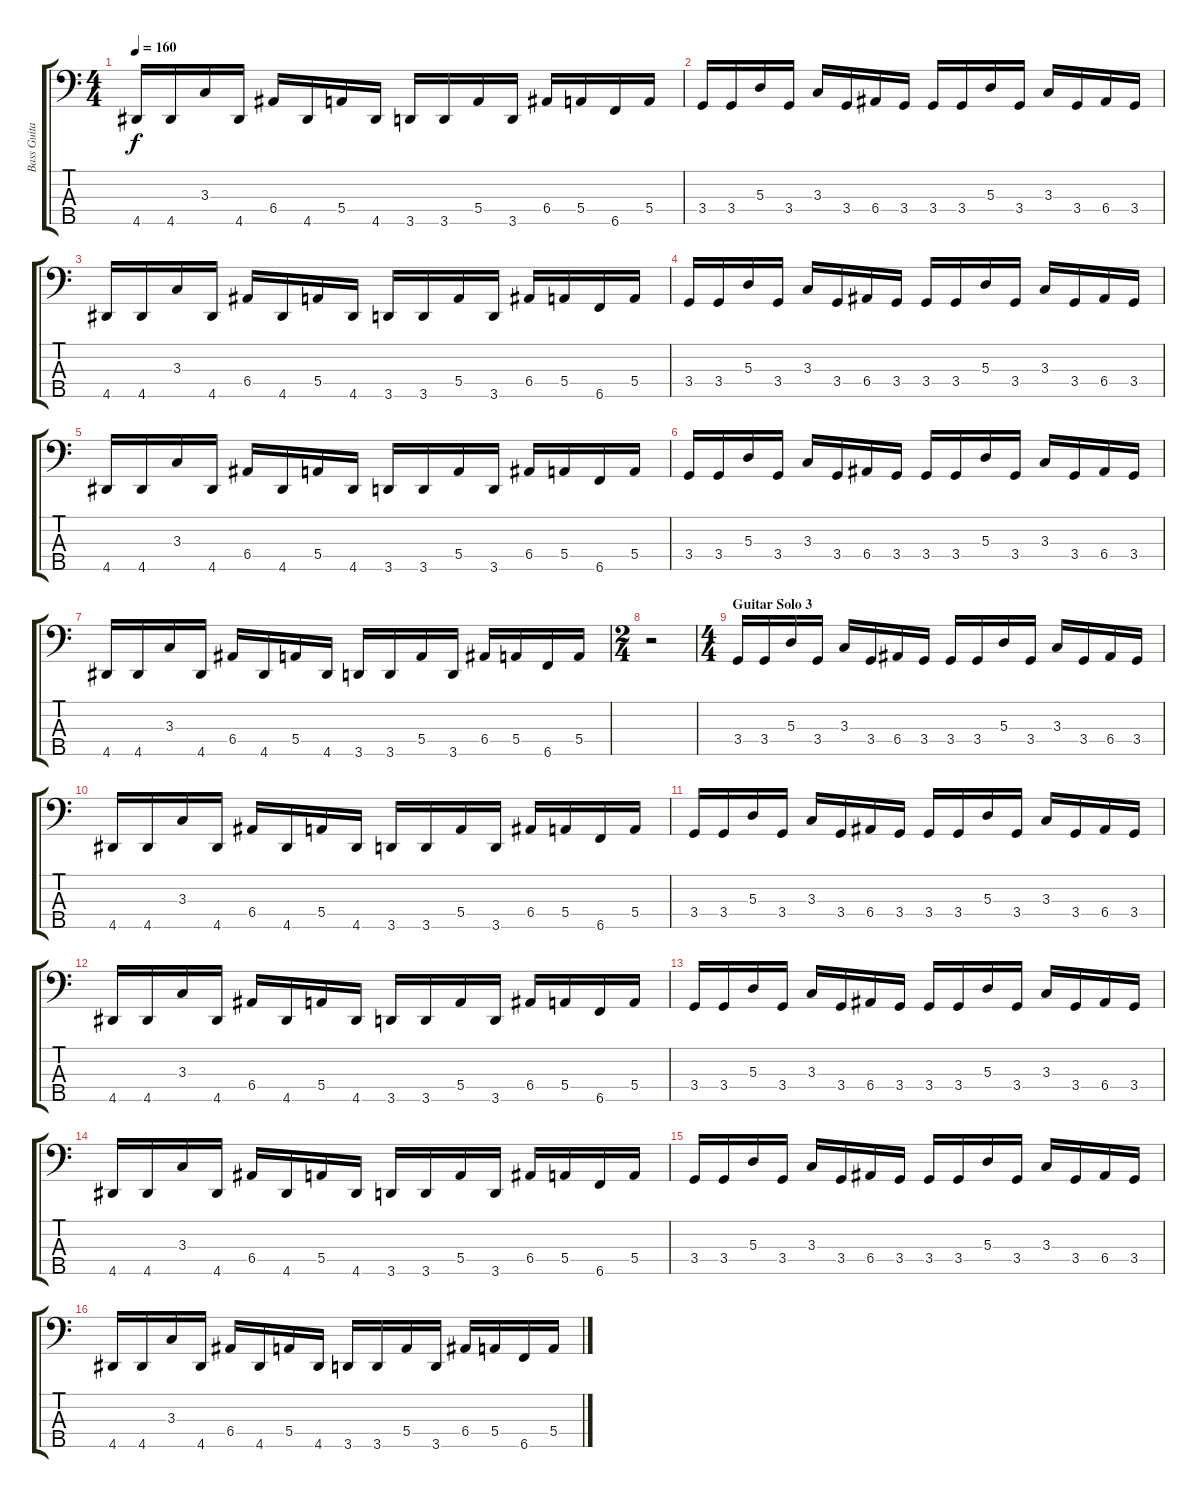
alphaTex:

\track ("Bass Guitar" "Bass Guita") {instrument electricbasspick}
\staff {score tabs}
\tuning (G2 D2 A1 E1 B0) {hide}
\ts (4 4)
\tempo 160
\clef f4
\ks c
4.5.16{dy f} 4.5.16 3.3.16 4.5.16 6.4.16 4.5.16 5.4.16 4.5.16 3.5.16 3.5.16 5.4.16 3.5.16 6.4.16 5.4.16 6.5.16 5.4.16 |
3.4.16 3.4.16 5.3.16 3.4.16 3.3.16 3.4.16 6.4.16 3.4.16 3.4.16 3.4.16 5.3.16 3.4.16 3.3.16 3.4.16 6.4.16 3.4.16 |
4.5.16 4.5.16 3.3.16 4.5.16 6.4.16 4.5.16 5.4.16 4.5.16 3.5.16 3.5.16 5.4.16 3.5.16 6.4.16 5.4.16 6.5.16 5.4.16 |
3.4.16 3.4.16 5.3.16 3.4.16 3.3.16 3.4.16 6.4.16 3.4.16 3.4.16 3.4.16 5.3.16 3.4.16 3.3.16 3.4.16 6.4.16 3.4.16 |
4.5.16 4.5.16 3.3.16 4.5.16 6.4.16 4.5.16 5.4.16 4.5.16 3.5.16 3.5.16 5.4.16 3.5.16 6.4.16 5.4.16 6.5.16 5.4.16 |
3.4.16 3.4.16 5.3.16 3.4.16 3.3.16 3.4.16 6.4.16 3.4.16 3.4.16 3.4.16 5.3.16 3.4.16 3.3.16 3.4.16 6.4.16 3.4.16 |
4.5.16 4.5.16 3.3.16 4.5.16 6.4.16 4.5.16 5.4.16 4.5.16 3.5.16 3.5.16 5.4.16 3.5.16 6.4.16 5.4.16 6.5.16 5.4.16 |
\ts (2 4)
r.2 |
\ts (4 4)
\section ("" "Guitar Solo 3")
3.4.16 3.4.16 5.3.16 3.4.16 3.3.16 3.4.16 6.4.16 3.4.16 3.4.16 3.4.16 5.3.16 3.4.16 3.3.16 3.4.16 6.4.16 3.4.16 |
4.5.16 4.5.16 3.3.16 4.5.16 6.4.16 4.5.16 5.4.16 4.5.16 3.5.16 3.5.16 5.4.16 3.5.16 6.4.16 5.4.16 6.5.16 5.4.16 |
3.4.16 3.4.16 5.3.16 3.4.16 3.3.16 3.4.16 6.4.16 3.4.16 3.4.16 3.4.16 5.3.16 3.4.16 3.3.16 3.4.16 6.4.16 3.4.16 |
4.5.16 4.5.16 3.3.16 4.5.16 6.4.16 4.5.16 5.4.16 4.5.16 3.5.16 3.5.16 5.4.16 3.5.16 6.4.16 5.4.16 6.5.16 5.4.16 |
3.4.16 3.4.16 5.3.16 3.4.16 3.3.16 3.4.16 6.4.16 3.4.16 3.4.16 3.4.16 5.3.16 3.4.16 3.3.16 3.4.16 6.4.16 3.4.16 |
4.5.16 4.5.16 3.3.16 4.5.16 6.4.16 4.5.16 5.4.16 4.5.16 3.5.16 3.5.16 5.4.16 3.5.16 6.4.16 5.4.16 6.5.16 5.4.16 |
3.4.16 3.4.16 5.3.16 3.4.16 3.3.16 3.4.16 6.4.16 3.4.16 3.4.16 3.4.16 5.3.16 3.4.16 3.3.16 3.4.16 6.4.16 3.4.16 |
4.5.16 4.5.16 3.3.16 4.5.16 6.4.16 4.5.16 5.4.16 4.5.16 3.5.16 3.5.16 5.4.16 3.5.16 6.4.16 5.4.16 6.5.16 5.4.16
